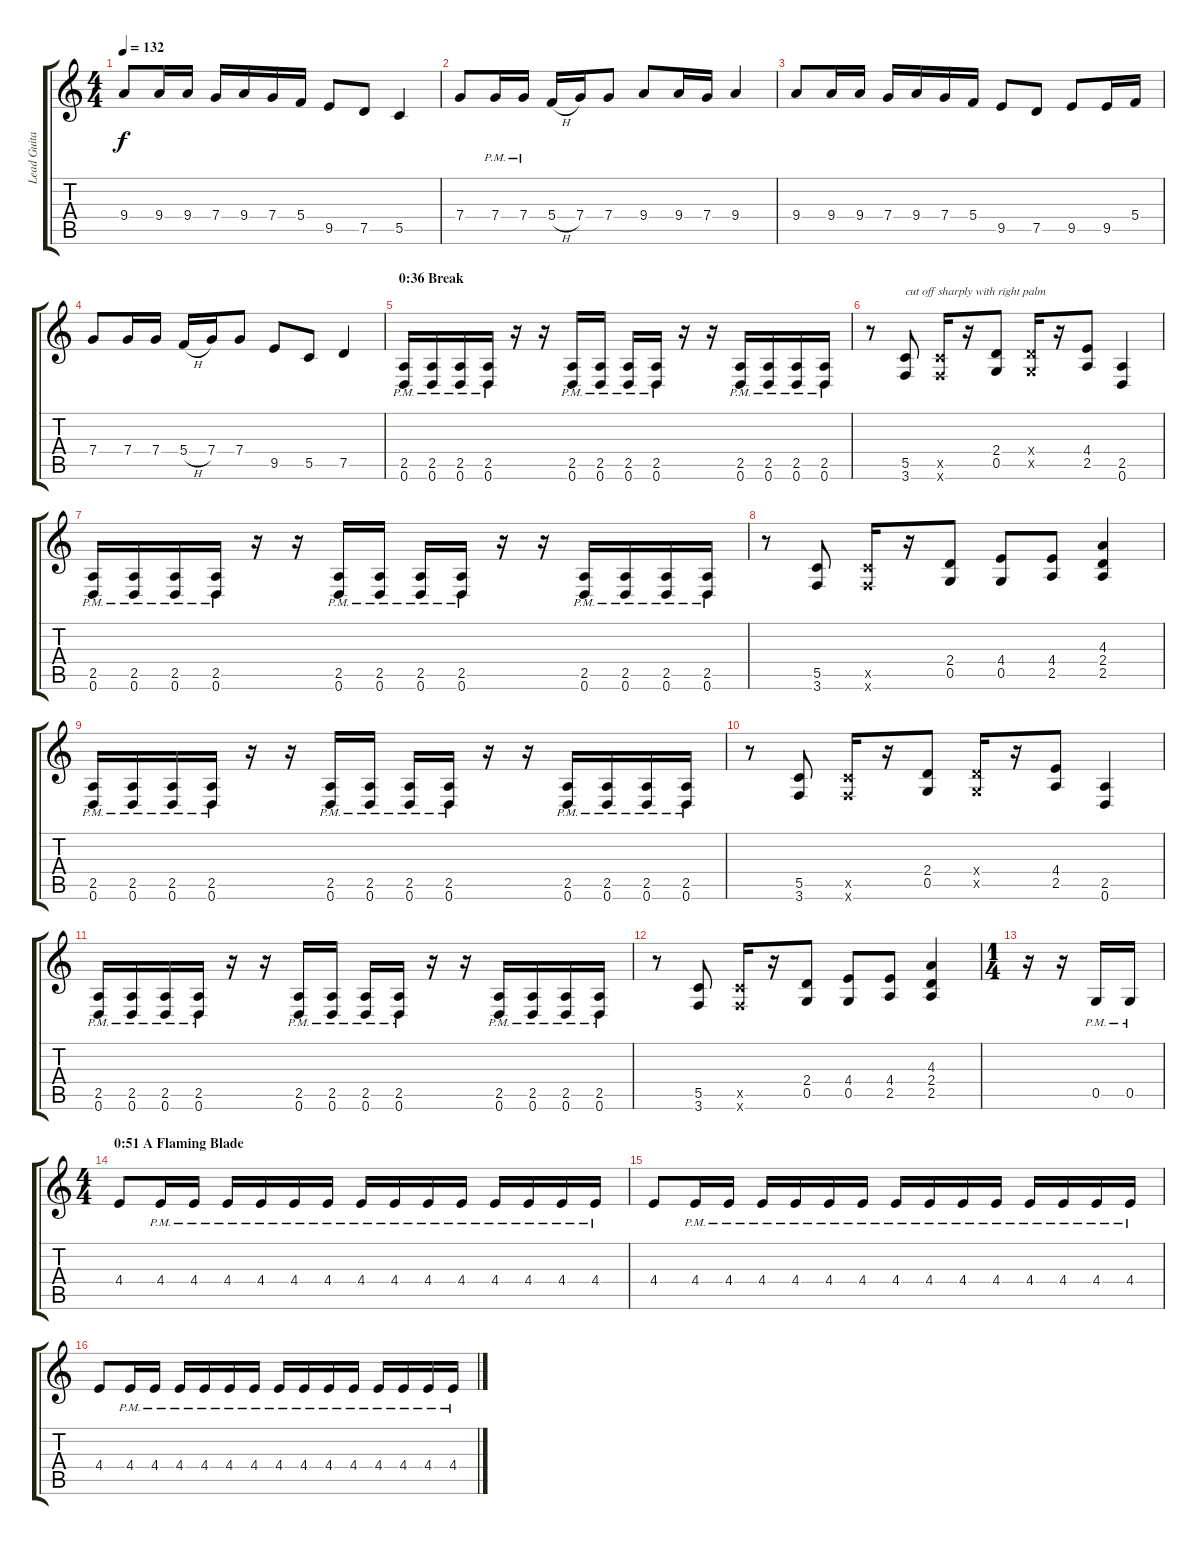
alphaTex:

\track ("Lead Guitar" "Lead Guita") {instrument distortionguitar}
\staff {score tabs}
\tuning (D4 A3 F3 C3 G2 D2) {hide}
\ts (4 4)
\tempo 132
\clef g2
\ks c
9.4.8{dy f} 9.4.16 9.4.16 7.4.16 9.4.16 7.4.16 5.4.16 9.5.8 7.5.8 5.5.4 |
7.4.8 7.4{pm}.16 7.4{pm}.16 5.4{h}.16 7.4.16 7.4.8 9.4.8 9.4.16 7.4.16 9.4.4 |
9.4.8 9.4.16 9.4.16 7.4.16 9.4.16 7.4.16 5.4.16 9.5.8 7.5.8 9.5.8 9.5.16 5.4.16 |
7.4.8 7.4.16 7.4.16 5.4{h}.16 7.4.16 7.4.8 9.5.8 5.5.8 7.5.4 |
\section ("" "0:36 Break")
(2.5{pm} 0.6{pm}).16 (2.5{pm} 0.6{pm}).16 (2.5{pm} 0.6{pm}).16 (2.5{pm} 0.6{pm}).16 r.16 r.16 (2.5{pm} 0.6{pm}).16 (2.5{pm} 0.6{pm}).16 (2.5{pm} 0.6{pm}).16 (2.5{pm} 0.6{pm}).16 r.16 r.16 (2.5{pm} 0.6{pm}).16 (2.5{pm} 0.6{pm}).16 (2.5{pm} 0.6{pm}).16 (2.5{pm} 0.6{pm}).16 |
r.8 (5.5 3.6).8{txt "cut off sharply with right palm"} (5.5{x} 3.6{x}).16 r.16 (2.4 0.5).8 (2.4{x} 0.5{x}).16 r.16 (4.4 2.5).8 (2.5 0.6).4 |
(2.5{pm} 0.6{pm}).16 (2.5{pm} 0.6{pm}).16 (2.5{pm} 0.6{pm}).16 (2.5{pm} 0.6{pm}).16 r.16 r.16 (2.5{pm} 0.6{pm}).16 (2.5{pm} 0.6{pm}).16 (2.5{pm} 0.6{pm}).16 (2.5{pm} 0.6{pm}).16 r.16 r.16 (2.5{pm} 0.6{pm}).16 (2.5{pm} 0.6{pm}).16 (2.5{pm} 0.6{pm}).16 (2.5{pm} 0.6{pm}).16 |
r.8 (5.5 3.6).8 (5.5{x} 3.6{x}).16 r.16 (2.4 0.5).8 (4.4 0.5).8 (4.4 2.5).8 (4.3 2.4 2.5).4 |
(2.5{pm} 0.6{pm}).16 (2.5{pm} 0.6{pm}).16 (2.5{pm} 0.6{pm}).16 (2.5{pm} 0.6{pm}).16 r.16 r.16 (2.5{pm} 0.6{pm}).16 (2.5{pm} 0.6{pm}).16 (2.5{pm} 0.6{pm}).16 (2.5{pm} 0.6{pm}).16 r.16 r.16 (2.5{pm} 0.6{pm}).16 (2.5{pm} 0.6{pm}).16 (2.5{pm} 0.6{pm}).16 (2.5{pm} 0.6{pm}).16 |
r.8 (5.5 3.6).8 (5.5{x} 3.6{x}).16 r.16 (2.4 0.5).8 (2.4{x} 0.5{x}).16 r.16 (4.4 2.5).8 (2.5 0.6).4 |
(2.5{pm} 0.6{pm}).16 (2.5{pm} 0.6{pm}).16 (2.5{pm} 0.6{pm}).16 (2.5{pm} 0.6{pm}).16 r.16 r.16 (2.5{pm} 0.6{pm}).16 (2.5{pm} 0.6{pm}).16 (2.5{pm} 0.6{pm}).16 (2.5{pm} 0.6{pm}).16 r.16 r.16 (2.5{pm} 0.6{pm}).16 (2.5{pm} 0.6{pm}).16 (2.5{pm} 0.6{pm}).16 (2.5{pm} 0.6{pm}).16 |
r.8 (5.5 3.6).8 (5.5{x} 3.6{x}).16 r.16 (2.4 0.5).8 (4.4 0.5).8 (4.4 2.5).8 (4.3 2.4 2.5).4 |
\ts (1 4)
r.16 r.16 0.5{pm}.16 0.5{pm}.16 |
\ts (4 4)
\section ("" "0:51 A Flaming Blade")
4.4.8 4.4{pm}.16 4.4{pm}.16 4.4{pm}.16 4.4{pm}.16 4.4{pm}.16 4.4{pm}.16 4.4{pm}.16 4.4{pm}.16 4.4{pm}.16 4.4{pm}.16 4.4{pm}.16 4.4{pm}.16 4.4{pm}.16 4.4{pm}.16 |
4.4.8 4.4{pm}.16 4.4{pm}.16 4.4{pm}.16 4.4{pm}.16 4.4{pm}.16 4.4{pm}.16 4.4{pm}.16 4.4{pm}.16 4.4{pm}.16 4.4{pm}.16 4.4{pm}.16 4.4{pm}.16 4.4{pm}.16 4.4{pm}.16 |
4.4.8 4.4{pm}.16 4.4{pm}.16 4.4{pm}.16 4.4{pm}.16 4.4{pm}.16 4.4{pm}.16 4.4{pm}.16 4.4{pm}.16 4.4{pm}.16 4.4{pm}.16 4.4{pm}.16 4.4{pm}.16 4.4{pm}.16 4.4{pm}.16
